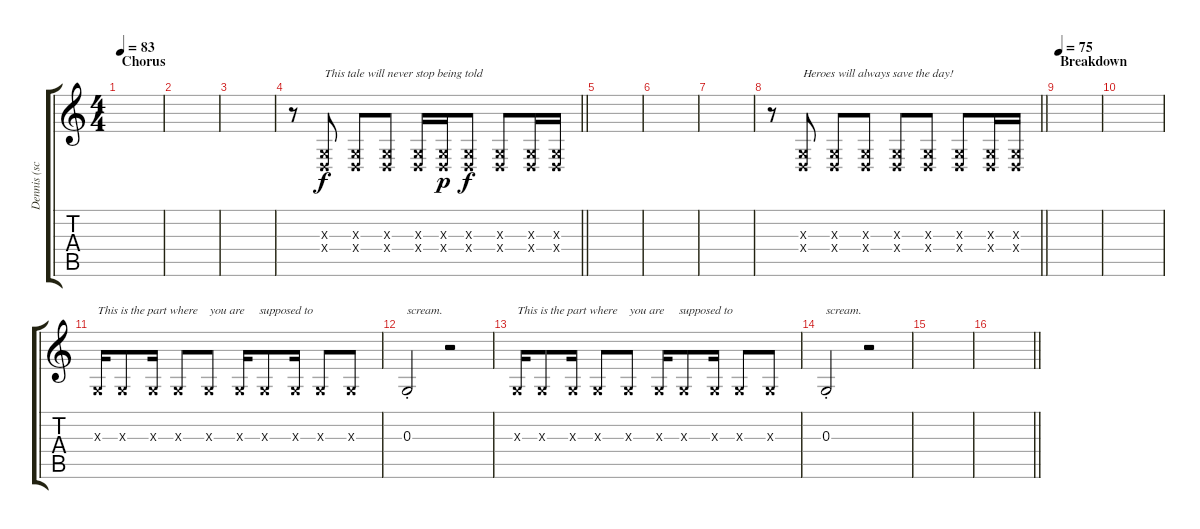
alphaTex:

\track ("Dennis (screaming vocals)" "Dennis (sc") {instrument gunshot}
\staff {score tabs}
\tuning (E4 B3 G3 D3 A2 E2) {hide}
\ts (4 4)
\section ("" "Chorus")
\tempo 83
\clef g2
\ks c
|
|
|
\barLineRight lightlight
r.8 (0.3{x} 0.4{x}).8{txt "This tale will never stop being told"} (0.3{x} 0.4{x}).8 (0.3{x} 0.4{x}).8 (0.3{x} 0.4{x}).16 (0.3{x} 0.4{x}).16{dy p} (0.3{x} 0.4{x}).8{dy f} (0.3{x} 0.4{x}).8 (0.3{x} 0.4{x}).16 (0.3{x} 0.4{x}).16 |
|
|
|
\barLineRight lightlight
r.8 (0.3{x} 0.4{x}).8{txt "Heroes will always save the day!"} (0.3{x} 0.4{x}).8 (0.3{x} 0.4{x}).8 (0.3{x} 0.4{x}).8 (0.3{x} 0.4{x}).8 (0.3{x} 0.4{x}).8 (0.3{x} 0.4{x}).16 (0.3{x} 0.4{x}).16 |
\section ("" "Breakdown")
\tempo 75
|
|
0.3{x}.16{txt "This is the part where    you are     supposed to "} 0.3{x}.8 0.3{x}.16 0.3{x}.8 0.3{x}.8 0.3{x}.16 0.3{x}.8 0.3{x}.16 0.3{x}.8 0.3{x}.8 |
0.3{st}.2{txt "scream."} r.2 |
0.3{x}.16{txt "This is the part where    you are     supposed to "} 0.3{x}.8 0.3{x}.16 0.3{x}.8 0.3{x}.8 0.3{x}.16 0.3{x}.8 0.3{x}.16 0.3{x}.8 0.3{x}.8 |
0.3{st}.2{txt "scream."} r.2 |
|
\barLineRight lightlight
